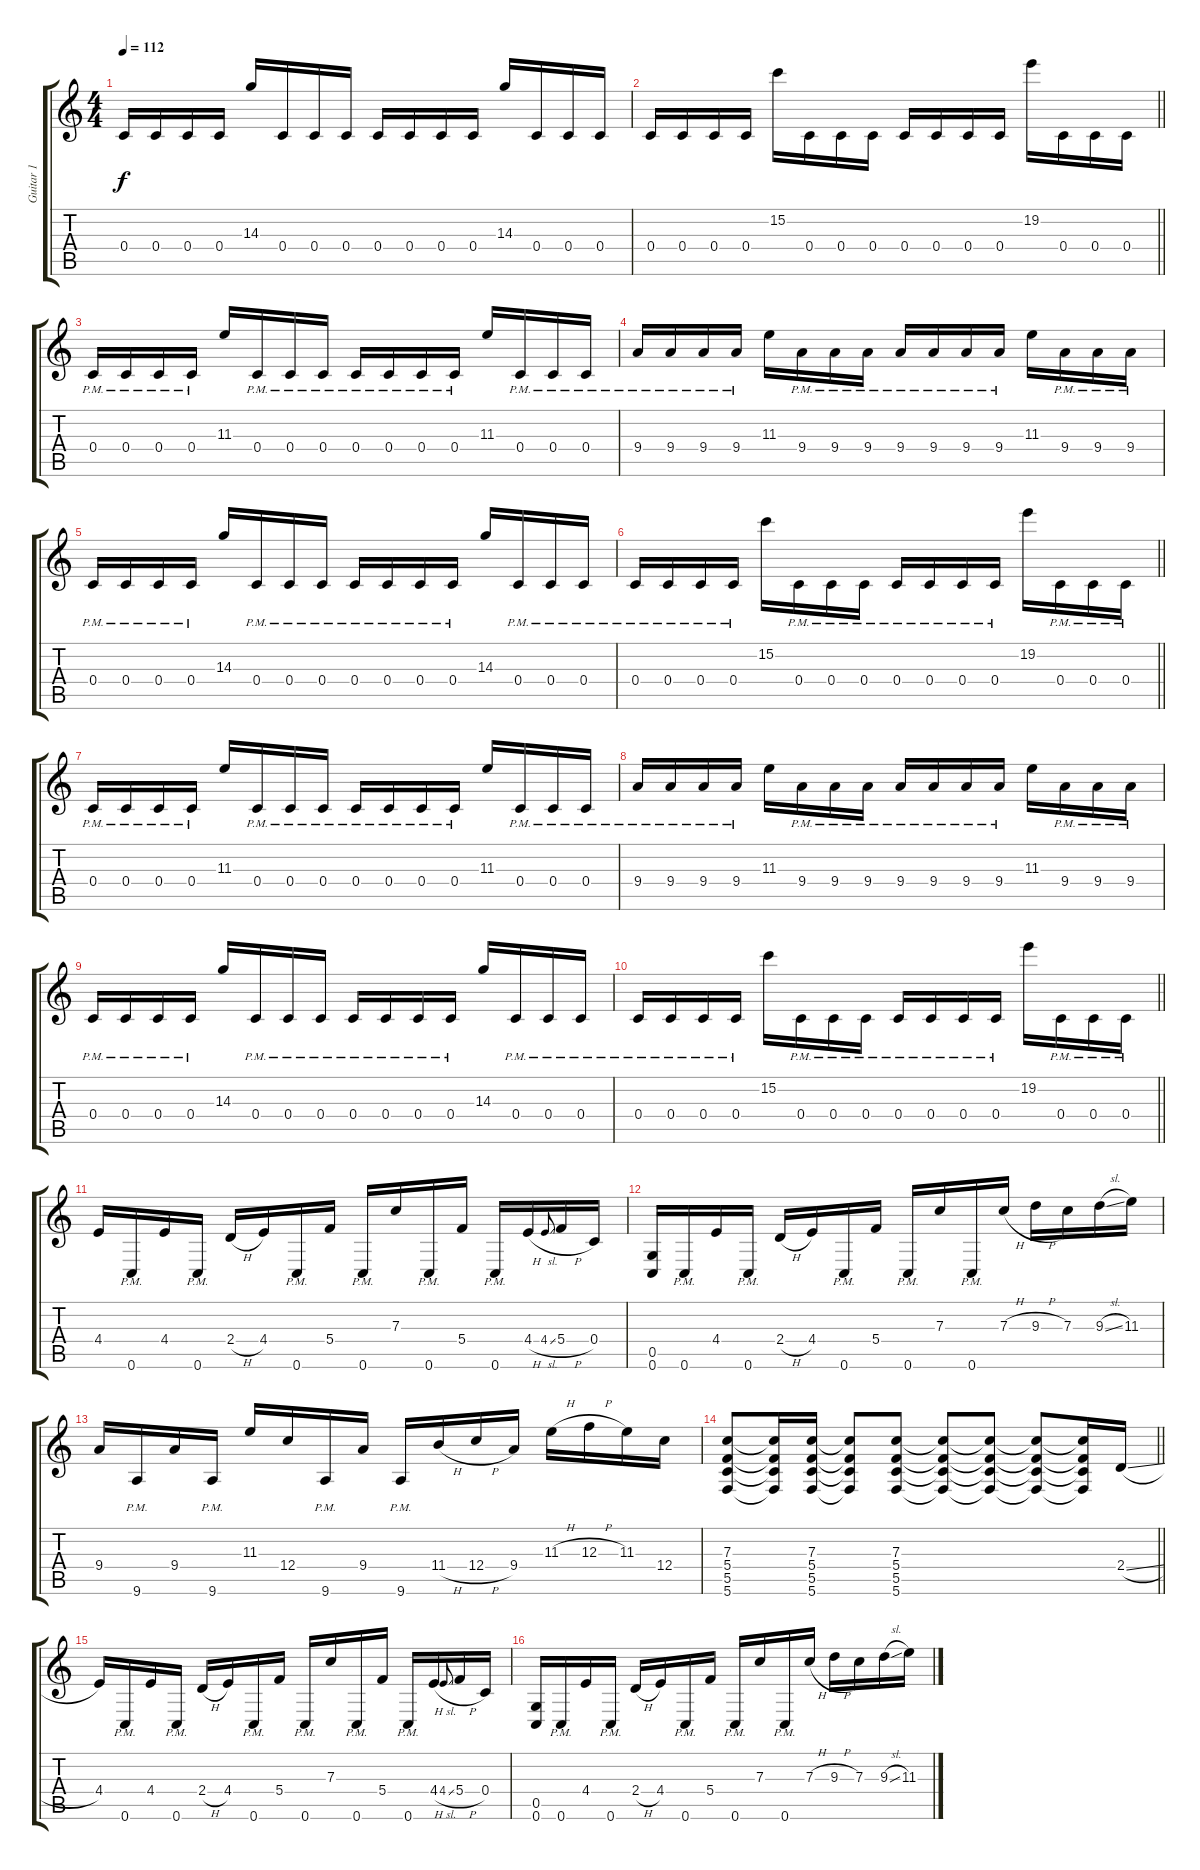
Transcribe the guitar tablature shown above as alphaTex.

\track ("Guitar 1" "Guitar 1") {instrument distortionguitar}
\staff {score tabs}
\tuning (D4 A3 F3 C3 G2 C2) {hide}
\ts (4 4)
\tempo 112
\clef g2
\ks c
0.4.16{dy f} 0.4.16 0.4.16 0.4.16 14.3.16 0.4.16 0.4.16 0.4.16 0.4.16 0.4.16 0.4.16 0.4.16 14.3.16 0.4.16 0.4.16 0.4.16 |
\barLineRight lightlight
0.4.16 0.4.16 0.4.16 0.4.16 15.2.16 0.4.16 0.4.16 0.4.16 0.4.16 0.4.16 0.4.16 0.4.16 19.2.16 0.4.16 0.4.16 0.4.16 |
0.4{pm}.16{balance 0 instrument distortionguitar} 0.4{pm}.16 0.4{pm}.16 0.4{pm}.16 11.3.16 0.4{pm}.16 0.4{pm}.16 0.4{pm}.16 0.4{pm}.16 0.4{pm}.16 0.4{pm}.16 0.4{pm}.16 11.3.16 0.4{pm}.16 0.4{pm}.16 0.4{pm}.16 |
9.4{pm}.16 9.4{pm}.16 9.4{pm}.16 9.4{pm}.16 11.3.16 9.4{pm}.16 9.4{pm}.16 9.4{pm}.16 9.4{pm}.16 9.4{pm}.16 9.4{pm}.16 9.4{pm}.16 11.3.16 9.4{pm}.16 9.4{pm}.16 9.4{pm}.16 |
0.4{pm}.16 0.4{pm}.16 0.4{pm}.16 0.4{pm}.16 14.3.16 0.4{pm}.16 0.4{pm}.16 0.4{pm}.16 0.4{pm}.16 0.4{pm}.16 0.4{pm}.16 0.4{pm}.16 14.3.16 0.4{pm}.16 0.4{pm}.16 0.4{pm}.16 |
\barLineRight lightlight
0.4{pm}.16 0.4{pm}.16 0.4{pm}.16 0.4{pm}.16 15.2.16 0.4{pm}.16 0.4{pm}.16 0.4{pm}.16 0.4{pm}.16 0.4{pm}.16 0.4{pm}.16 0.4{pm}.16 19.2.16 0.4{pm}.16 0.4{pm}.16 0.4{pm}.16 |
0.4{pm}.16 0.4{pm}.16 0.4{pm}.16 0.4{pm}.16 11.3.16 0.4{pm}.16 0.4{pm}.16 0.4{pm}.16 0.4{pm}.16 0.4{pm}.16 0.4{pm}.16 0.4{pm}.16 11.3.16 0.4{pm}.16 0.4{pm}.16 0.4{pm}.16 |
9.4{pm}.16 9.4{pm}.16 9.4{pm}.16 9.4{pm}.16 11.3.16 9.4{pm}.16 9.4{pm}.16 9.4{pm}.16 9.4{pm}.16 9.4{pm}.16 9.4{pm}.16 9.4{pm}.16 11.3.16 9.4{pm}.16 9.4{pm}.16 9.4{pm}.16 |
0.4{pm}.16 0.4{pm}.16 0.4{pm}.16 0.4{pm}.16 14.3.16 0.4{pm}.16 0.4{pm}.16 0.4{pm}.16 0.4{pm}.16 0.4{pm}.16 0.4{pm}.16 0.4{pm}.16 14.3.16 0.4{pm}.16 0.4{pm}.16 0.4{pm}.16 |
\barLineRight lightlight
0.4{pm}.16 0.4{pm}.16 0.4{pm}.16 0.4{pm}.16 15.2.16 0.4{pm}.16 0.4{pm}.16 0.4{pm}.16 0.4{pm}.16 0.4{pm}.16 0.4{pm}.16 0.4{pm}.16 19.2.16 0.4{pm}.16 0.4{pm}.16 0.4{pm}.16 |
4.4.16 0.6{pm}.16 4.4.16 0.6{pm}.16 2.4{h}.16 4.4.16 0.6{pm}.16 5.4.16 0.6{pm}.16 7.3.16 0.6{pm}.16 5.4.16 0.6{pm}.16 4.4{h}.16 4.4{sl}.8{gr onbeat} 5.4{h}.16 0.4.16 |
(0.5 0.6).16 0.6{pm}.16 4.4.16 0.6{pm}.16 2.4{h}.16 4.4.16 0.6{pm}.16 5.4.16 0.6{pm}.16 7.3.16 0.6{pm}.16 7.3{h}.16 9.3{h}.16 7.3.16 9.3{sl}.16 11.3.16 |
9.4.16 9.6{pm}.16 9.4.16 9.6{pm}.16 11.3.16 12.4.16 9.6{pm}.16 9.4.16 9.6{pm}.16 11.4{h}.16 12.4{h}.16 9.4.16 11.3{h}.16 12.3{h}.16 11.3.16 12.4.16 |
\barLineRight lightlight
(7.3 5.4 5.5 5.6).8 (7.3{t} 5.4{t} 5.5{t} 5.6{t}).16 (7.3 5.4 5.5 5.6).16 (7.3{t} 5.4{t} 5.5{t} 5.6{t}).8 (7.3 5.4 5.5 5.6).8 (7.3{t} 5.4{t} 5.5{t} 5.6{t}).8 (7.3{t} 5.4{t} 5.5{t} 5.6{t}).8 (7.3{t} 5.4{t} 5.5{t} 5.6{t}).8 (7.3{t} 5.4{t} 5.5{t} 5.6{t}).16 2.4{sl}.16 |
4.4.16 0.6{pm}.16 4.4.16 0.6{pm}.16 2.4{h}.16 4.4.16 0.6{pm}.16 5.4.16 0.6{pm}.16 7.3.16 0.6{pm}.16 5.4.16 0.6{pm}.16 4.4{h}.16 4.4{sl}.8{gr onbeat} 5.4{h}.16 0.4.16 |
(0.5 0.6).16 0.6{pm}.16 4.4.16 0.6{pm}.16 2.4{h}.16 4.4.16 0.6{pm}.16 5.4.16 0.6{pm}.16 7.3.16 0.6{pm}.16 7.3{h}.16 9.3{h}.16 7.3.16 9.3{sl}.16 11.3.16
